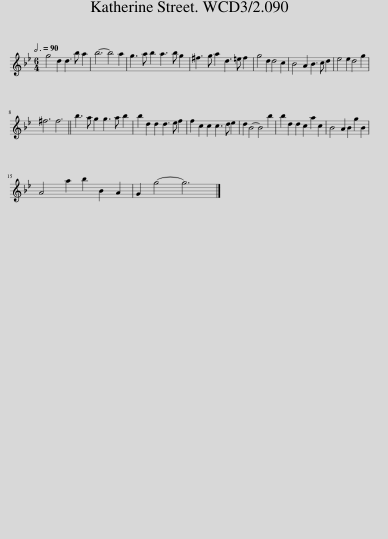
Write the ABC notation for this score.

X:1
L:1/8
Q:3/4=90
M:6/4
I:linebreak $
K:Gmin
V:1 treble
V:1
 g4 d2 d3 b a2 | b6- b4 a2 | g3 a b2 a3 b g2 | ^f3 g a2 d3 =e f2 | g4 d2 d4 c2 | %5
 B4 A2 B3 c d2 | e4 e2 d4 g2 |$ ^f6 f6 || b3 a g2 g3 a b2 | b2 d2 d2 d3 e f2 | %10
 f2 c2 c2 c3 d e2 | d2 B4- B4 b2 | b2 d2 d2 c2 a2 c2 | B4 A2 B2 g2 B2 |$ A4 a2 b2 B2 A2 | %15
 G2 g4- g6 |] %16
